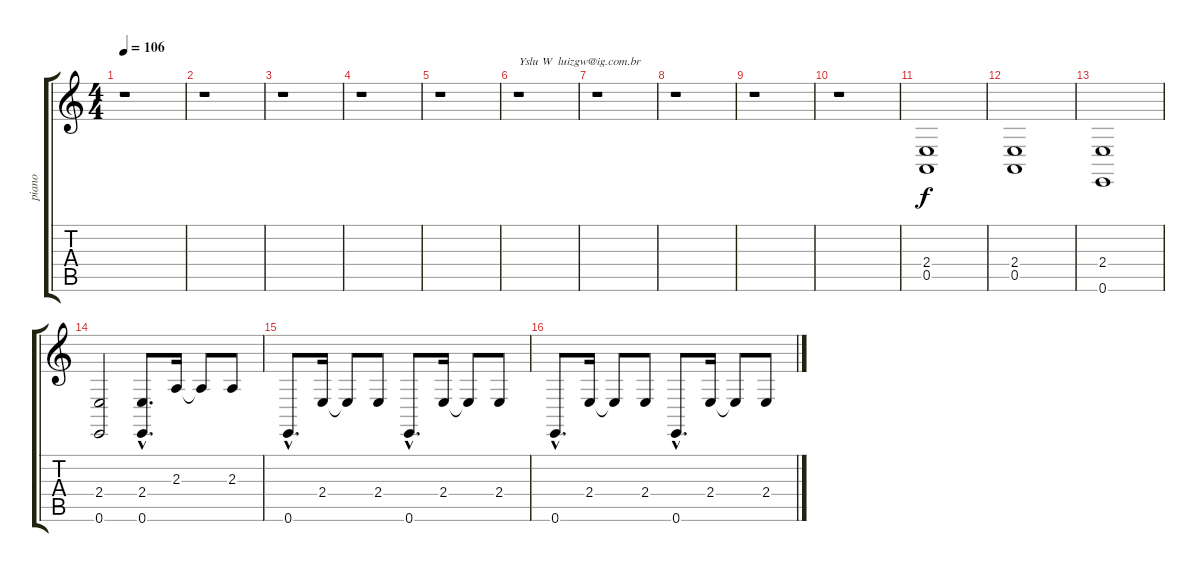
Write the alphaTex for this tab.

\track ("piano " "piano ") {instrument acousticgrandpiano}
\staff {score tabs}
\tuning (E4 B3 G3 D3 A2 E2) {hide}
\ts (4 4)
\tempo 106
\clef g2
\ks c
r.1{dy f instrument acousticgrandpiano} |
r.1 |
r.1 |
r.1 |
r.1 |
r.1{txt "Yslu W  luizgw@ig.com.br"} |
r.1 |
r.1 |
r.1 |
r.1 |
(2.4 0.5).1 |
(2.4 0.5).1 |
(2.4 0.6).1 |
(2.4 0.6).2 (2.4{hac} 0.6{hac}).8{d} 2.3.16 2.3{t}.8 2.3.8 |
0.6{hac}.8{d} 2.4.16 2.4{t}.8 2.4.8 0.6{hac}.8{d} 2.4.16 2.4{t}.8 2.4.8 |
0.6{hac}.8{d} 2.4.16 2.4{t}.8 2.4.8 0.6{hac}.8{d} 2.4.16 2.4{t}.8 2.4.8
